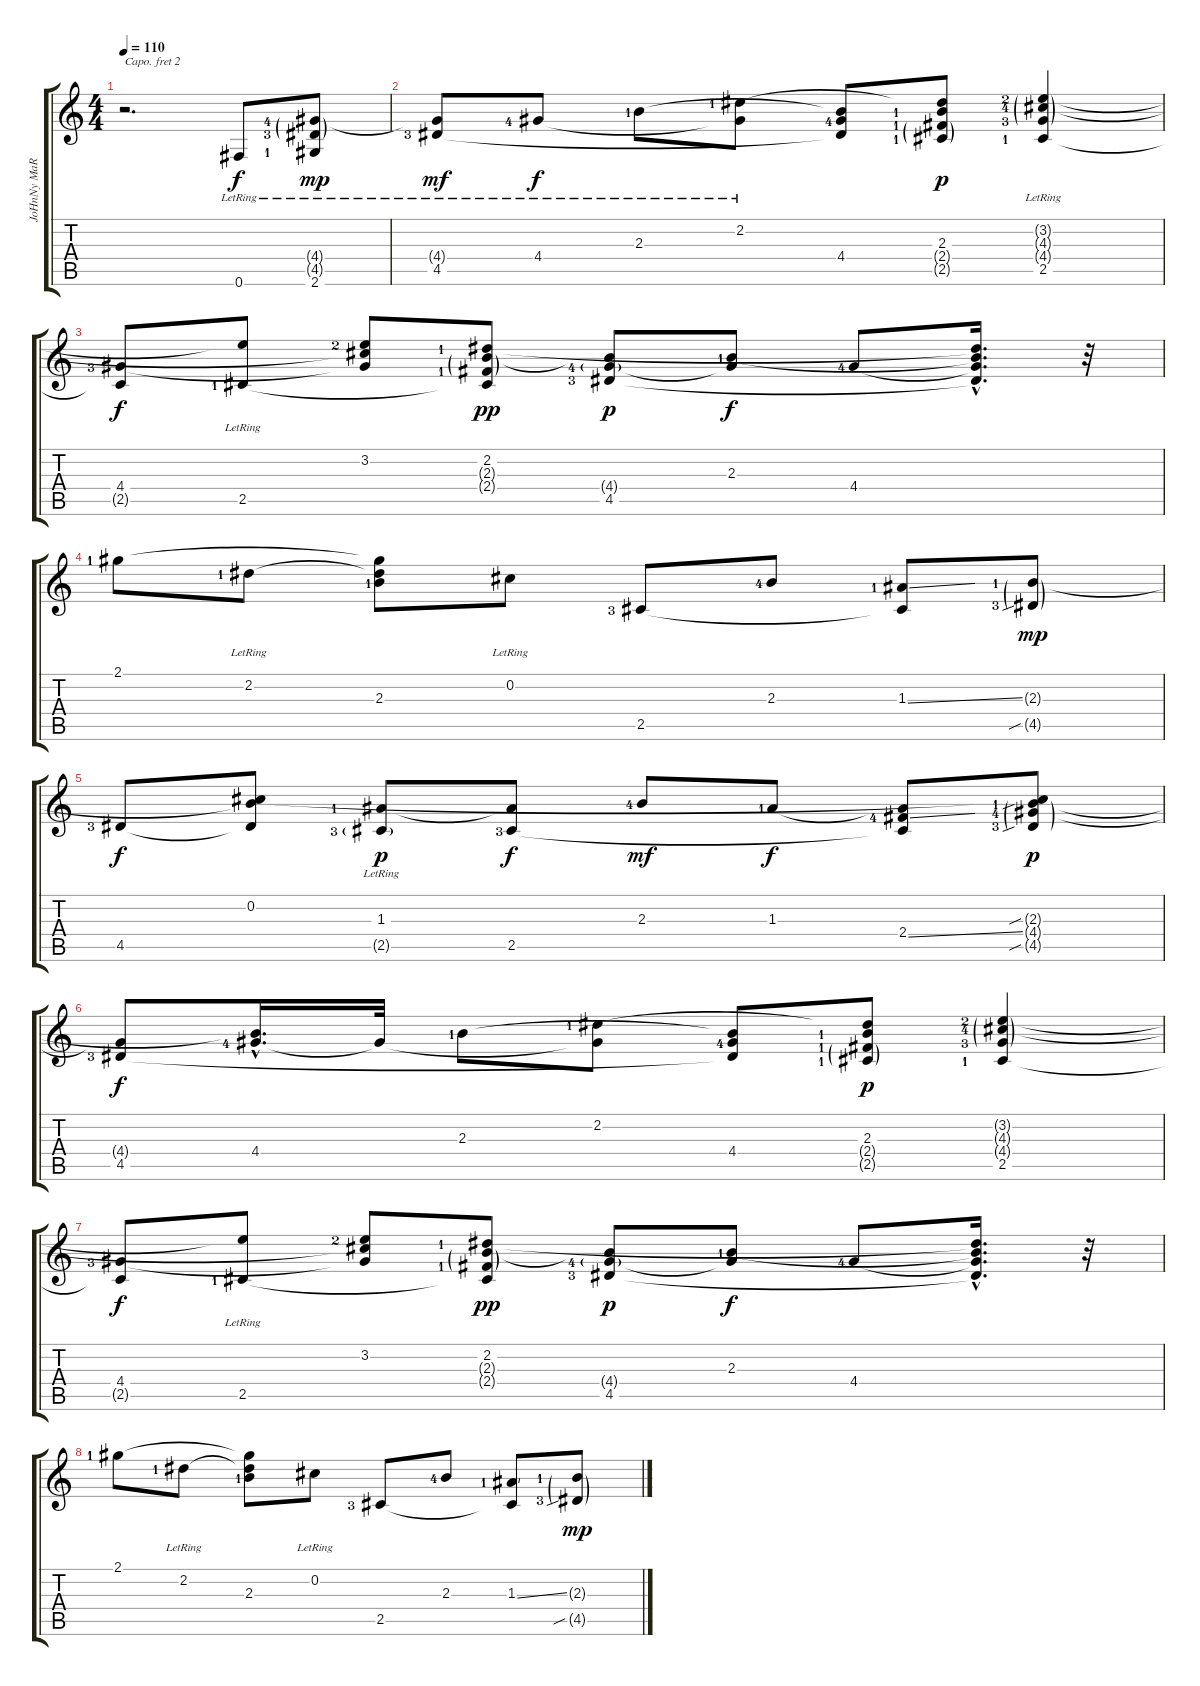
\track ("JoHnNy MaRr" "JoHnNy MaR") {instrument electricguitarclean}
\staff {score tabs}
\capo 2
\tuning (E4 B3 G3 D3 A2 E2) {hide}
\ts (4 4)
\tempo 110
\clef g2
\ks c
r.2{d dy f instrument electricguitarclean} 0.6{lr}.8{volume 15} (4.4{g lf 5} 4.5{g lf 4} 2.6{lr lf 2}).8{dy mp volume 15} |
(4.4{t} 4.5{lr lf 4}).8{dy mf volume 16} 4.4{lr lf 5}.8{dy f} 2.3{lr lf 2}.8 (2.2{lr lf 2} 4.4{t}).8 (2.3{t} 4.4{lf 5} 4.5{t}).8 (2.2{t} 2.3{lf 2} 2.4{g lf 2} 2.5{g lf 2}).8{dy p} (3.2{g lr lf 3} 4.3{g lr lf 5} 4.4{g lf 4} 2.5{lr lf 2}).4 |
(4.4{lf 4} 2.5{t}).8{dy f} (3.2{t} 2.5{lr lf 2}).8 (3.2{lf 3} 4.3{t} 4.4{t}).8 (2.2{lf 2} 2.3{g} 2.4{g lf 2} 2.5{t}).8{dy pp} (2.3{t} 4.4{g lf 5} 4.5{lf 4}).8{dy p volume 14} (2.3{lf 2} 4.4{t}).8{dy f volume 15} 4.4{lf 5}.8{volume 14} (2.2{hac t} 2.3{hac t} 4.4{hac t} 4.5{hac t}).16{d} r.32 |
2.1{lf 2}.8{volume 16} 2.2{lr lf 2}.8{volume 15} (2.1{t} 2.2{t} 2.3{lf 2}).8 0.2{lr}.8 2.5{lf 4}.8 2.3{lf 5}.8 (1.3{ss lf 2} 2.5{t}).8 (2.3{g lf 2} 4.5{sib g lf 4}).8{dy mp volume 14} |
4.5{lf 4}.8{dy f volume 16} (0.2 2.3{t} 4.5{t}).8 (1.3{lr lf 2} 2.5{g lr lf 4}).8{dy p} (1.3{t} 2.5{lf 4}).8{dy f volume 16} 2.3{lf 5}.8{dy mf volume 16} 1.3{lf 2}.8{dy f} (1.3{t} 2.4{ss lf 5} 2.5{t}).8{volume 15} (0.2{t} 2.3{sib g lf 2} 4.4{g lf 5} 4.5{sib g lf 4}).8{dy p volume 14} |
(4.4{t} 4.5{lf 4}).8{dy f volume 16} (2.3{hac t} 4.4{hac lf 5}).16{d} 4.4{t}.32 2.3{lf 2}.8 (2.2{lf 2} 4.4{t}).8 (2.3{t} 4.4{lf 5} 4.5{t}).8 (2.2{t} 2.3{lf 2} 2.4{g lf 2} 2.5{g lf 2}).8{dy p} (3.2{g lf 3} 4.3{g lf 5} 4.4{g lf 4} 2.5{lf 2}).4 |
(4.4{lf 4} 2.5{t}).8{dy f} (3.2{t} 2.5{lr lf 2}).8 (3.2{lf 3} 4.3{t} 4.4{t}).8 (2.2{lf 2} 2.3{g} 2.4{g lf 2} 2.5{t}).8{dy pp} (2.3{t} 4.4{g lf 5} 4.5{lf 4}).8{dy p volume 14} (2.3{lf 2} 4.4{t}).8{dy f volume 15} 4.4{lf 5}.8{volume 14} (2.2{hac t} 2.3{hac t} 4.4{hac t} 4.5{hac t}).16{d} r.32 |
2.1{lf 2}.8{volume 16} 2.2{lr lf 2}.8{volume 15} (2.1{t} 2.2{t} 2.3{lf 2}).8 0.2{lr}.8 2.5{lf 4}.8 2.3{lf 5}.8 (1.3{ss lf 2} 2.5{t}).8 (2.3{g lf 2} 4.5{sib g lf 4}).8{dy mp volume 14}
